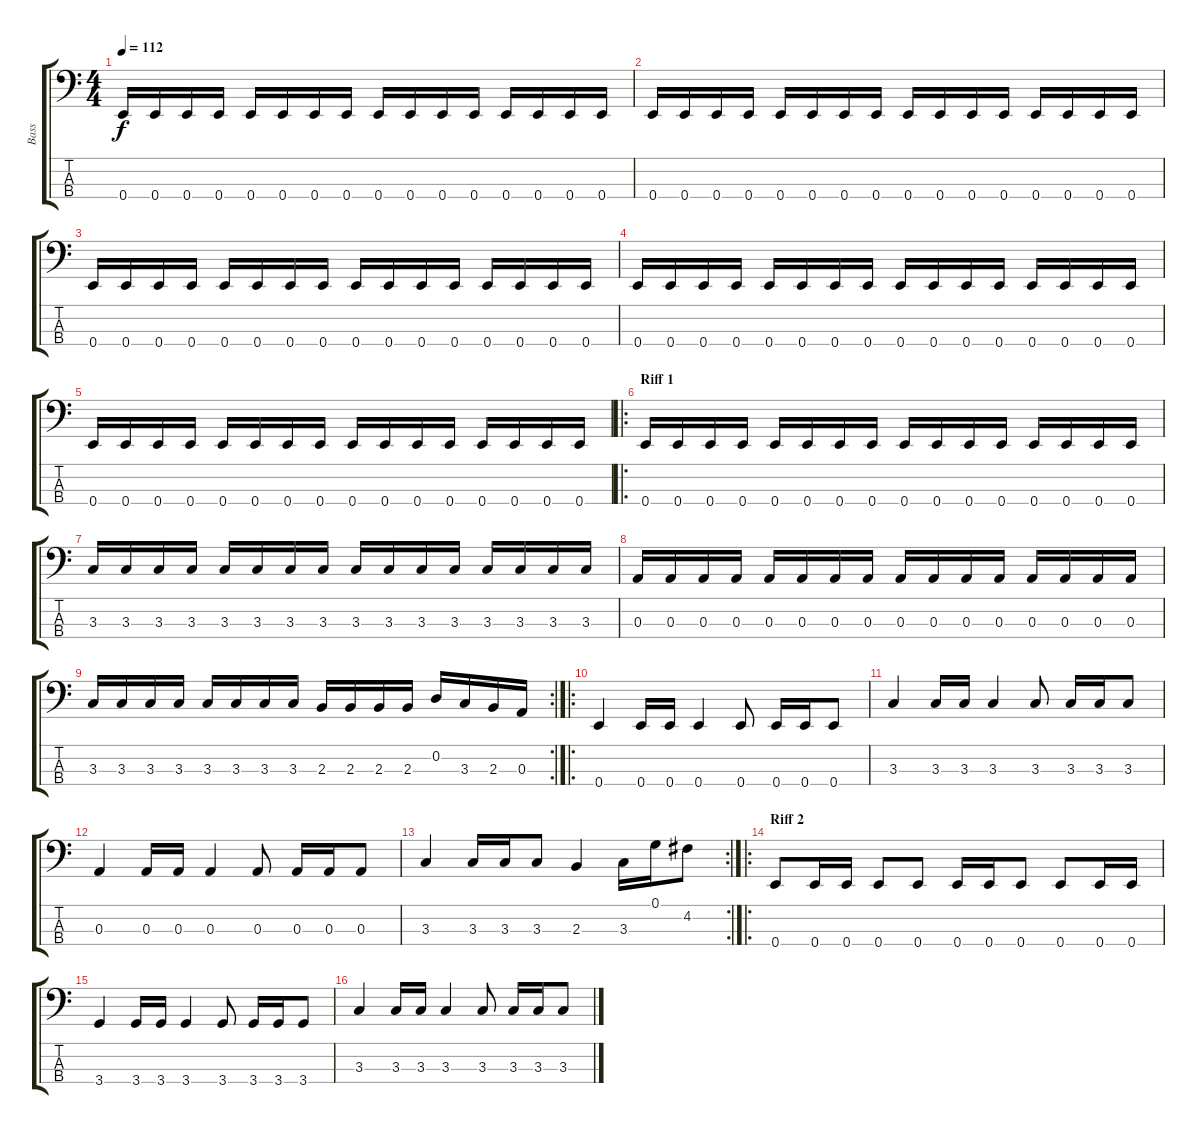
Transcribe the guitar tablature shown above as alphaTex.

\track ("Bass" "Bass") {instrument electricbasspick}
\staff {score tabs}
\tuning (G2 D2 A1 E1) {hide}
\ts (4 4)
\tempo 112
\clef f4
\ks c
0.4.16{dy f} 0.4.16 0.4.16 0.4.16 0.4.16 0.4.16 0.4.16 0.4.16 0.4.16 0.4.16 0.4.16 0.4.16 0.4.16 0.4.16 0.4.16 0.4.16 |
0.4.16 0.4.16 0.4.16 0.4.16 0.4.16 0.4.16 0.4.16 0.4.16 0.4.16 0.4.16 0.4.16 0.4.16 0.4.16 0.4.16 0.4.16 0.4.16 |
0.4.16 0.4.16 0.4.16 0.4.16 0.4.16 0.4.16 0.4.16 0.4.16 0.4.16 0.4.16 0.4.16 0.4.16 0.4.16 0.4.16 0.4.16 0.4.16 |
0.4.16 0.4.16 0.4.16 0.4.16 0.4.16 0.4.16 0.4.16 0.4.16 0.4.16 0.4.16 0.4.16 0.4.16 0.4.16 0.4.16 0.4.16 0.4.16 |
0.4.16 0.4.16 0.4.16 0.4.16 0.4.16 0.4.16 0.4.16 0.4.16 0.4.16 0.4.16 0.4.16 0.4.16 0.4.16 0.4.16 0.4.16 0.4.16 |
\ro
\section ("" "Riff 1")
0.4.16 0.4.16 0.4.16 0.4.16 0.4.16 0.4.16 0.4.16 0.4.16 0.4.16 0.4.16 0.4.16 0.4.16 0.4.16 0.4.16 0.4.16 0.4.16 |
3.3.16 3.3.16 3.3.16 3.3.16 3.3.16 3.3.16 3.3.16 3.3.16 3.3.16 3.3.16 3.3.16 3.3.16 3.3.16 3.3.16 3.3.16 3.3.16 |
0.3.16 0.3.16 0.3.16 0.3.16 0.3.16 0.3.16 0.3.16 0.3.16 0.3.16 0.3.16 0.3.16 0.3.16 0.3.16 0.3.16 0.3.16 0.3.16 |
\rc 2
3.3.16 3.3.16 3.3.16 3.3.16 3.3.16 3.3.16 3.3.16 3.3.16 2.3.16 2.3.16 2.3.16 2.3.16 0.2.16 3.3.16 2.3.16 0.3.16 |
\ro
0.4.4 0.4.16 0.4.16 0.4.4 0.4.8 0.4.16 0.4.16 0.4.8 |
3.3.4 3.3.16 3.3.16 3.3.4 3.3.8 3.3.16 3.3.16 3.3.8 |
0.3.4 0.3.16 0.3.16 0.3.4 0.3.8 0.3.16 0.3.16 0.3.8 |
\rc 2
3.3.4 3.3.16 3.3.16 3.3.8 2.3.4 3.3.16 0.1.16 4.2.8 |
\ro
\section ("" "Riff 2")
0.4.8 0.4.16 0.4.16 0.4.8 0.4.8 0.4.16 0.4.16 0.4.8 0.4.8 0.4.16 0.4.16 |
3.4.4 3.4.16 3.4.16 3.4.4 3.4.8 3.4.16 3.4.16 3.4.8 |
3.3.4 3.3.16 3.3.16 3.3.4 3.3.8 3.3.16 3.3.16 3.3.8
